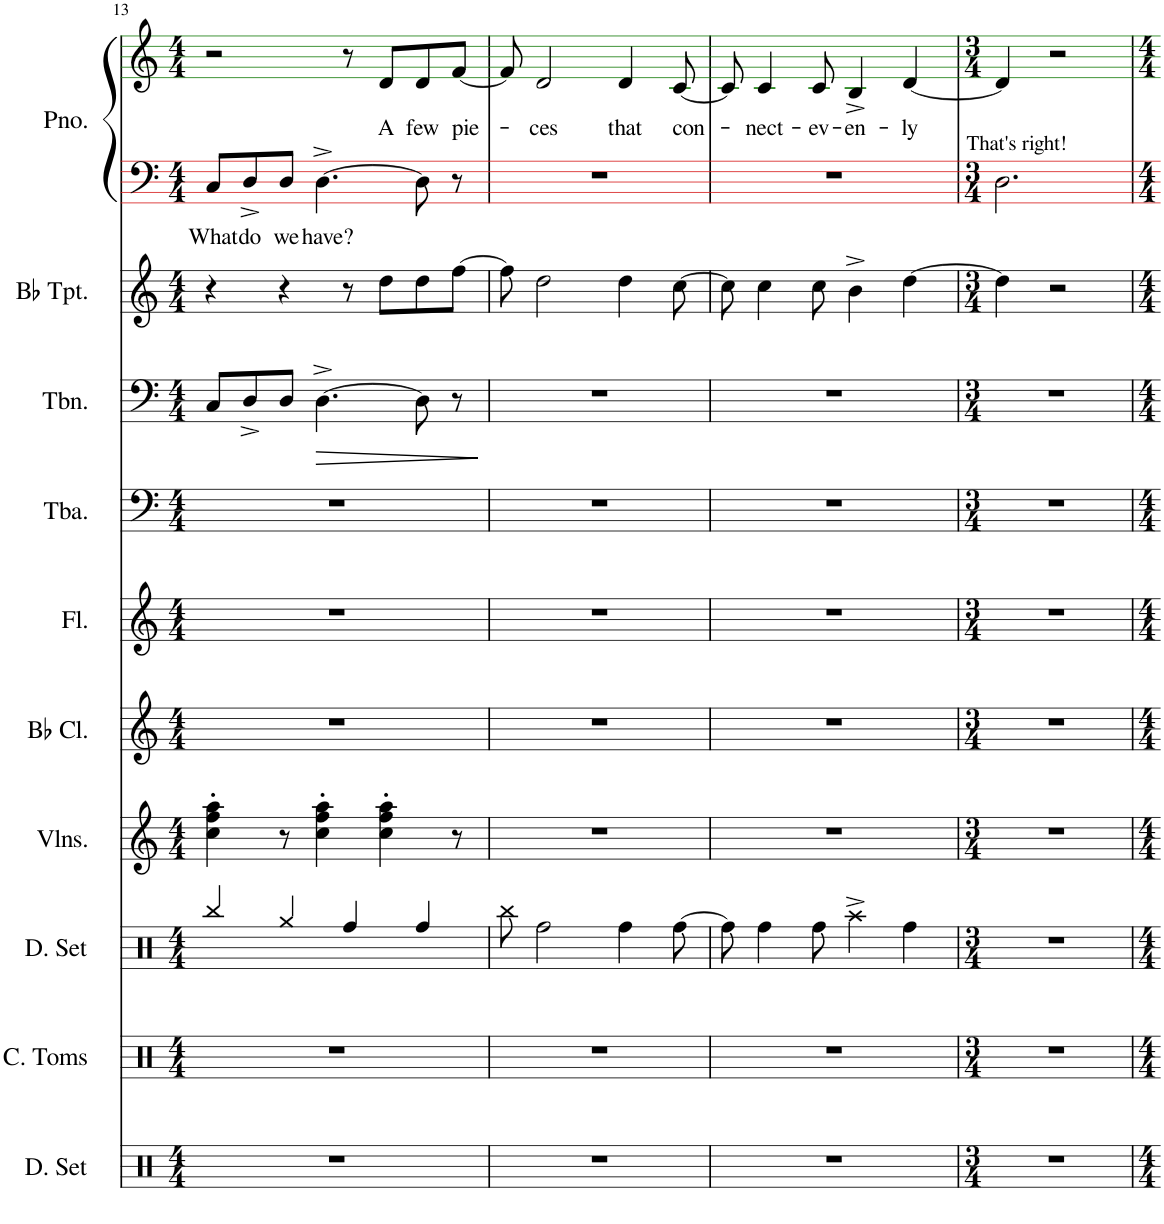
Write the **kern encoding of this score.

**kern	**kern	**kern	**kern	**kern	**kern	**kern	**kern	**dynam	**kern	**kern	**text	**kern	**text
*part10	*part9	*part8	*part7	*part6	*part5	*part4	*part3	*part3	*part2	*part1	*part1	*part1	*part1
*staff11	*staff10	*staff9	*staff8	*staff7	*staff6	*staff5	*staff4	*staff4	*staff3	*staff2	*staff2	*staff1	*staff1
*I"Drumset	*I"Concert Toms	*I"Drumset	*I"Violins	*I"Bb Clarinet	*I"Flute	*I"Tuba	*I"Trombone	*	*I"Bb Trumpet	*I"Piano	*	*	*
*I'D. Set	*I'C. Toms	*I'D. Set	*I'Vlns.	*I'Bb Cl.	*I'Fl.	*I'Tba.	*I'Tbn.	*	*I'Bb Tpt.	*I'Pno.	*	*	*
!!LO:PB:g=z
*clefX	*clefX	*clefX	*clefG2	*clefG2	*clefG2	*clefF4	*clefF4	*	*clefG2	*clefF4	*	*clefG2	*
*	*	*	*	*ITrd1c2	*	*	*	*	*ITrd1c2	*	*	*	*
*k[]	*k[]	*k[]	*k[]	*k[]	*k[]	*k[]	*k[]	*	*k[]	*k[]	*	*k[]	*
*M4/4	*M4/4	*M4/4	*M4/4	*M4/4	*M4/4	*M4/4	*M4/4	*	*M4/4	*M4/4	*	*M4/4	*
=13	=13	=13	=13	=13	=13	=13	=13	=13	=13	=13	=13	=13	=13
!	!	!	!	!	!	!	!	!	!	!	!LO:LY:b	!	!
1r	1r	4Rbb/	4cc\' 4ff\' 4aa\'	1r	1r	1r	8C/L	.	4r	8C/L	What	2r	.
!	!	!	!	!	!	!	!	!	!	!	!LO:LY:b	!	!
.	.	.	.	.	.	.	8D^/	.	.	8D^/	do	.	.
!	!	!	!	!	!	!	!	!	!	!	!LO:LY:b	!	!
.	.	4Rgg/	8r	.	.	.	8D/J	.	4r	8D/J	we	.	.
!	!	!	!	!	!	!	!	!LO:HP:b	!	!	!LO:LY:b	!	!
.	.	.	4cc\' 4ff\' 4aa\'	.	.	.	[4.D^\	>	.	[4.D^\	have?	.	.
.	.	4Rff/	.	.	.	.	.	.	8r	.	.	8r	.
!	!	!	!	!	!	!	!	!	!	!	!	!	!LO:LY:b
.	.	.	4cc\' 4ff\' 4aa\'	.	.	.	.	.	8dd\L	.	.	8d/L	A
!	!	!	!	!	!	!	!	!	!	!	!	!	!LO:LY:b
.	.	4Rff/	.	.	.	.	8D\]	.	8dd\	8D\]	.	8d/	few
!	!	!	!	!	!	!	!	!	!	!	!	!	!LO:LY:b
.	.	.	8r	.	.	.	8r	.	[8ff\J	8r	.	[8f/J	pie-
.	.	.	.	.	.	.	.	]	.	.	.	.	.
=14	=14	=14	=14	=14	=14	=14	=14	=14	=14	=14	=14	=14	=14
1r	1r	8Rbb\	1r	1r	1r	1r	1r	.	8ff\]	1r	.	8f/]	.
!	!	!	!	!	!	!	!	!	!	!	!	!	!LO:LY:b
.	.	2Rff\	.	.	.	.	.	.	2dd\	.	.	2d/	-ces
!	!	!	!	!	!	!	!	!	!	!	!	!	!LO:LY:b
.	.	4Rff\	.	.	.	.	.	.	4dd\	.	.	4d/	that
!	!	!	!	!	!	!	!	!	!	!	!	!	!LO:LY:b
.	.	[8Rff\	.	.	.	.	.	.	[8cc\	.	.	[8c/	con-
=15	=15	=15	=15	=15	=15	=15	=15	=15	=15	=15	=15	=15	=15
1r	1r	8Rff\]	1r	1r	1r	1r	1r	.	8cc\]	1r	.	8c/]	.
!	!	!	!	!	!	!	!	!	!	!	!	!	!LO:LY:b
.	.	4Rff\	.	.	.	.	.	.	4cc\	.	.	4c/	-nect-
!	!	!	!	!	!	!	!	!	!	!	!	!	!LO:LY:b
.	.	8Rff\	.	.	.	.	.	.	8cc\	.	.	8c/	-ev-
!	!	!	!	!	!	!	!	!	!	!	!	!	!LO:LY:b
.	.	4Raa^\	.	.	.	.	.	.	4b^\	.	.	4B^/	-en-
!	!	!	!	!	!	!	!	!	!	!	!	!	!LO:LY:b
.	.	4Rff\	.	.	.	.	.	.	[4dd\	.	.	[4d/	-ly
=16	=16	=16	=16	=16	=16	=16	=16	=16	=16	=16	=16	=16	=16
*M3/4	*M3/4	*M3/4	*M3/4	*M3/4	*M3/4	*M3/4	*M3/4	*	*M3/4	*M3/4	*	*M3/4	*
!	!	!	!	!	!	!	!	!	!	!LO:TX:a:t=That's right!	!	!	!
2.r	2.r	2.r	2.r	2.r	2.r	2.r	2.r	.	4dd\]	2.D\	.	4d/]	.
.	.	.	.	.	.	.	.	.	2r	.	.	2r	.
=	=	=	=	=	=	=	=	=	=	=	=	=	=
*-	*-	*-	*-	*-	*-	*-	*-	*-	*-	*-	*-	*-	*-
